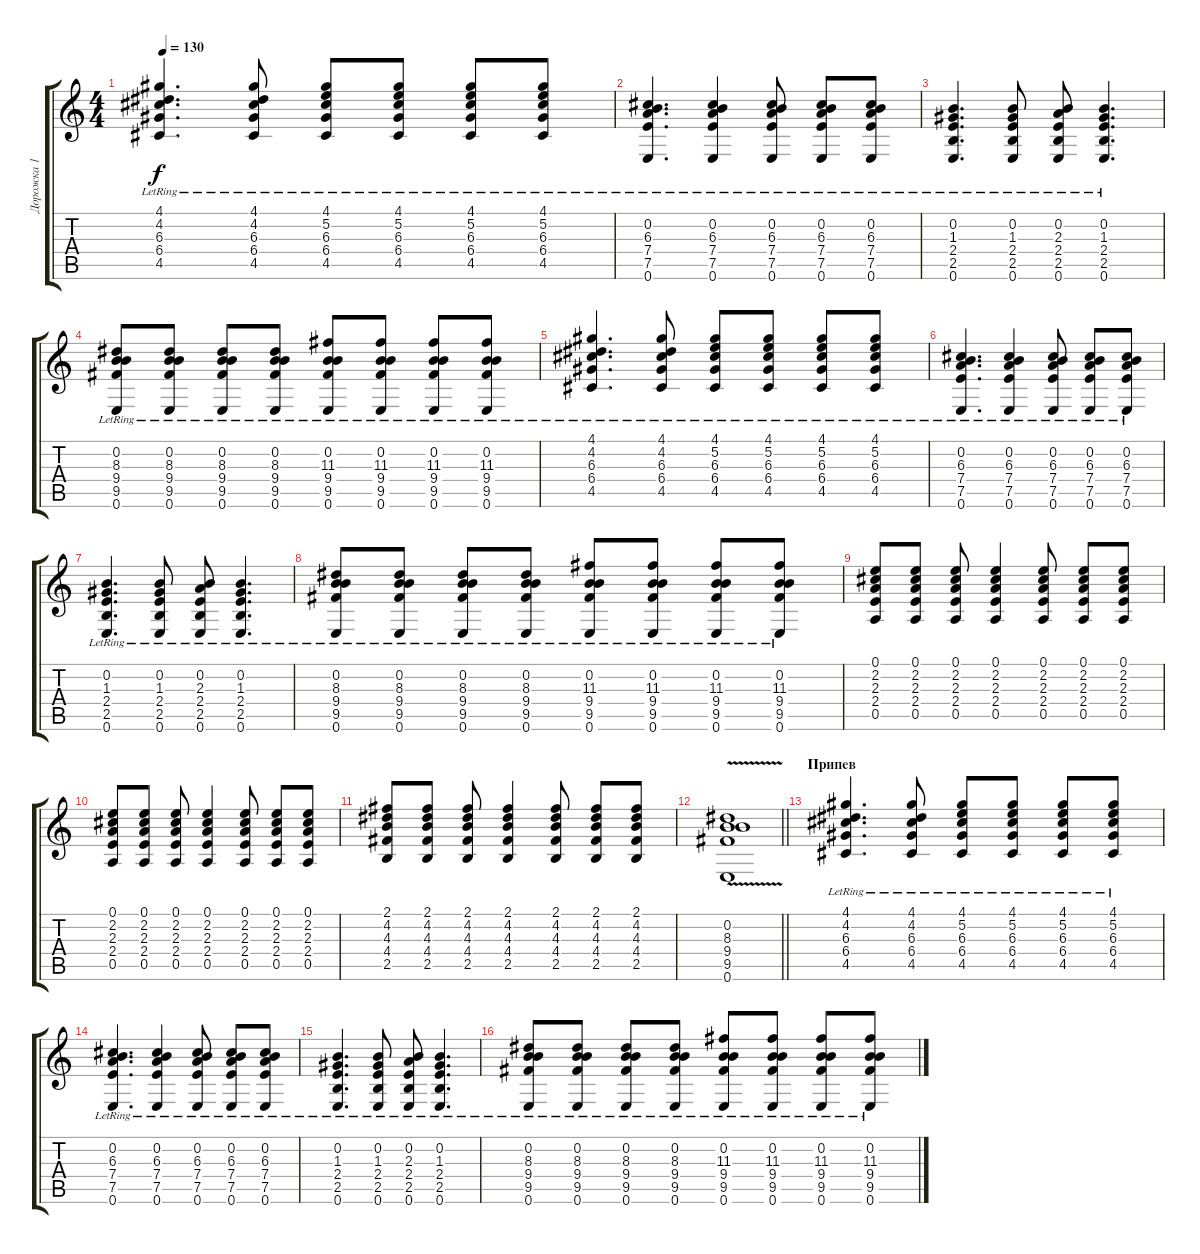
\track ("Дорожка 1" "Дорожка 1") {instrument acousticguitarnylon}
\staff {score tabs}
\tuning (E4 B3 G3 D3 A2 E2) {hide}
\ts (4 4)
\tempo 130
\clef g2
\ks c
(4.1{lr} 4.2{lr} 6.3{lr} 6.4{lr} 4.5{lr}).4{d dy f} (4.1{lr} 4.2{lr} 6.3{lr} 6.4{lr} 4.5{lr}).8 (4.1{lr} 5.2{lr} 6.3{lr} 6.4{lr} 4.5{lr}).8 (4.1{lr} 5.2{lr} 6.3{lr} 6.4{lr} 4.5{lr}).8 (4.1{lr} 5.2{lr} 6.3{lr} 6.4{lr} 4.5{lr}).8 (4.1{lr} 5.2{lr} 6.3{lr} 6.4{lr} 4.5{lr}).8 |
(0.2{lr} 6.3{lr} 7.4{lr} 7.5{lr} 0.6{lr}).4{d} (0.2{lr} 6.3{lr} 7.4{lr} 7.5{lr} 0.6{lr}).4 (0.2{lr} 6.3{lr} 7.4{lr} 7.5{lr} 0.6{lr}).8 (0.2{lr} 6.3{lr} 7.4{lr} 7.5{lr} 0.6{lr}).8 (0.2{lr} 6.3{lr} 7.4{lr} 7.5{lr} 0.6{lr}).8 |
(0.2{lr} 1.3{lr} 2.4{lr} 2.5{lr} 0.6{lr}).4{d} (0.2{lr} 1.3{lr} 2.4{lr} 2.5{lr} 0.6{lr}).8 (0.2{lr} 2.3{lr} 2.4{lr} 2.5{lr} 0.6{lr}).8 (0.2{lr} 1.3{lr} 2.4{lr} 2.5{lr} 0.6{lr}).4{d} |
(0.2{lr} 8.3{lr} 9.4{lr} 9.5{lr} 0.6{lr}).8 (0.2{lr} 8.3{lr} 9.4{lr} 9.5{lr} 0.6{lr}).8 (0.2{lr} 8.3{lr} 9.4{lr} 9.5{lr} 0.6{lr}).8 (0.2{lr} 8.3{lr} 9.4{lr} 9.5{lr} 0.6{lr}).8 (0.2{lr} 11.3{lr} 9.4{lr} 9.5{lr} 0.6{lr}).8 (0.2{lr} 11.3{lr} 9.4{lr} 9.5{lr} 0.6{lr}).8 (0.2{lr} 11.3{lr} 9.4{lr} 9.5{lr} 0.6{lr}).8 (0.2{lr} 11.3{lr} 9.4{lr} 9.5{lr} 0.6{lr}).8 |
(4.1{lr} 4.2{lr} 6.3{lr} 6.4{lr} 4.5{lr}).4{d} (4.1{lr} 4.2{lr} 6.3{lr} 6.4{lr} 4.5{lr}).8 (4.1{lr} 5.2{lr} 6.3{lr} 6.4{lr} 4.5{lr}).8 (4.1{lr} 5.2{lr} 6.3{lr} 6.4{lr} 4.5{lr}).8 (4.1{lr} 5.2{lr} 6.3{lr} 6.4{lr} 4.5{lr}).8 (4.1{lr} 5.2{lr} 6.3{lr} 6.4{lr} 4.5{lr}).8 |
(0.2{lr} 6.3{lr} 7.4{lr} 7.5{lr} 0.6{lr}).4{d} (0.2{lr} 6.3{lr} 7.4{lr} 7.5{lr} 0.6{lr}).4 (0.2{lr} 6.3{lr} 7.4{lr} 7.5{lr} 0.6{lr}).8 (0.2{lr} 6.3{lr} 7.4{lr} 7.5{lr} 0.6{lr}).8 (0.2{lr} 6.3{lr} 7.4{lr} 7.5{lr} 0.6{lr}).8 |
(0.2{lr} 1.3{lr} 2.4{lr} 2.5{lr} 0.6{lr}).4{d} (0.2{lr} 1.3{lr} 2.4{lr} 2.5{lr} 0.6{lr}).8 (0.2{lr} 2.3{lr} 2.4{lr} 2.5{lr} 0.6{lr}).8 (0.2{lr} 1.3{lr} 2.4{lr} 2.5{lr} 0.6{lr}).4{d} |
(0.2{lr} 8.3{lr} 9.4{lr} 9.5{lr} 0.6{lr}).8 (0.2{lr} 8.3{lr} 9.4{lr} 9.5{lr} 0.6{lr}).8 (0.2{lr} 8.3{lr} 9.4{lr} 9.5{lr} 0.6{lr}).8 (0.2{lr} 8.3{lr} 9.4{lr} 9.5{lr} 0.6{lr}).8 (0.2{lr} 11.3{lr} 9.4{lr} 9.5{lr} 0.6{lr}).8 (0.2{lr} 11.3{lr} 9.4{lr} 9.5{lr} 0.6{lr}).8 (0.2{lr} 11.3{lr} 9.4{lr} 9.5{lr} 0.6{lr}).8 (0.2{lr} 11.3{lr} 9.4{lr} 9.5{lr} 0.6{lr}).8 |
(0.1 2.2 2.3 2.4 0.5).8 (0.1 2.2 2.3 2.4 0.5).8 (0.1 2.2 2.3 2.4 0.5).8 (0.1 2.2 2.3 2.4 0.5).4 (0.1 2.2 2.3 2.4 0.5).8 (0.1 2.2 2.3 2.4 0.5).8 (0.1 2.2 2.3 2.4 0.5).8 |
(0.1 2.2 2.3 2.4 0.5).8 (0.1 2.2 2.3 2.4 0.5).8 (0.1 2.2 2.3 2.4 0.5).8 (0.1 2.2 2.3 2.4 0.5).4 (0.1 2.2 2.3 2.4 0.5).8 (0.1 2.2 2.3 2.4 0.5).8 (0.1 2.2 2.3 2.4 0.5).8 |
(2.1 4.2 4.3 4.4 2.5).8 (2.1 4.2 4.3 4.4 2.5).8 (2.1 4.2 4.3 4.4 2.5).8 (2.1 4.2 4.3 4.4 2.5).4 (2.1 4.2 4.3 4.4 2.5).8 (2.1 4.2 4.3 4.4 2.5).8 (2.1 4.2 4.3 4.4 2.5).8 |
\barLineRight lightlight
(0.2 8.3 9.4 9.5 0.6{v}).1 |
\section ("" "Припев")
(4.1{lr} 4.2{lr} 6.3{lr} 6.4{lr} 4.5{lr}).4{d} (4.1{lr} 4.2{lr} 6.3{lr} 6.4{lr} 4.5{lr}).8 (4.1{lr} 5.2{lr} 6.3{lr} 6.4{lr} 4.5{lr}).8 (4.1{lr} 5.2{lr} 6.3{lr} 6.4{lr} 4.5{lr}).8 (4.1{lr} 5.2{lr} 6.3{lr} 6.4{lr} 4.5{lr}).8 (4.1{lr} 5.2{lr} 6.3{lr} 6.4{lr} 4.5{lr}).8 |
(0.2{lr} 6.3{lr} 7.4{lr} 7.5{lr} 0.6{lr}).4{d} (0.2{lr} 6.3{lr} 7.4{lr} 7.5{lr} 0.6{lr}).4 (0.2{lr} 6.3{lr} 7.4{lr} 7.5{lr} 0.6{lr}).8 (0.2{lr} 6.3{lr} 7.4{lr} 7.5{lr} 0.6{lr}).8 (0.2{lr} 6.3{lr} 7.4{lr} 7.5{lr} 0.6{lr}).8 |
(0.2{lr} 1.3{lr} 2.4{lr} 2.5{lr} 0.6{lr}).4{d} (0.2{lr} 1.3{lr} 2.4{lr} 2.5{lr} 0.6{lr}).8 (0.2{lr} 2.3{lr} 2.4{lr} 2.5{lr} 0.6{lr}).8 (0.2{lr} 1.3{lr} 2.4{lr} 2.5{lr} 0.6{lr}).4{d} |
(0.2{lr} 8.3{lr} 9.4{lr} 9.5{lr} 0.6{lr}).8 (0.2{lr} 8.3{lr} 9.4{lr} 9.5{lr} 0.6{lr}).8 (0.2{lr} 8.3{lr} 9.4{lr} 9.5{lr} 0.6{lr}).8 (0.2{lr} 8.3{lr} 9.4{lr} 9.5{lr} 0.6{lr}).8 (0.2{lr} 11.3{lr} 9.4{lr} 9.5{lr} 0.6{lr}).8 (0.2{lr} 11.3{lr} 9.4{lr} 9.5{lr} 0.6{lr}).8 (0.2{lr} 11.3{lr} 9.4{lr} 9.5{lr} 0.6{lr}).8 (0.2{lr} 11.3{lr} 9.4{lr} 9.5{lr} 0.6{lr}).8
